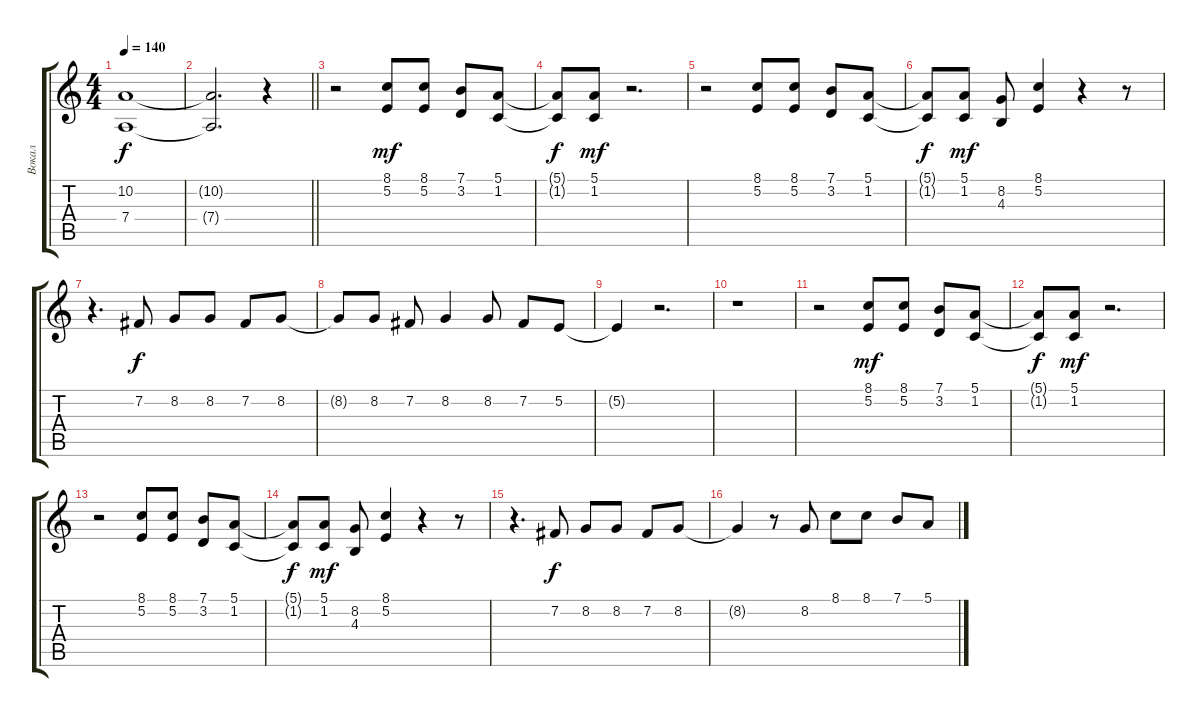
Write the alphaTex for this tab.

\track ("Вокал" "Вокал") {instrument sopranosax}
\staff {score tabs}
\tuning (E4 B3 G3 D3 A2 E2) {hide}
\ts (4 4)
\tempo 140
\clef g2
\ks c
(10.2{t} 7.4{t}).1{dy f} |
\barLineRight lightlight
(10.2{t} 7.4{t}).2{d} r.4 |
r.2 (8.1 5.2).8{dy mf} (8.1 5.2).8 (7.1 3.2).8 (5.1 1.2).8 |
(5.1{t} 1.2{t}).8{dy f} (5.1 1.2).8{dy mf} r.2{d} |
r.2 (8.1 5.2).8 (8.1 5.2).8 (7.1 3.2).8 (5.1 1.2).8 |
(5.1{t} 1.2{t}).8{dy f} (5.1 1.2).8{dy mf} (8.2 4.3).8 (8.1 5.2).4 r.4 r.8 |
r.4{d} 7.2.8{dy f} 8.2.8 8.2.8 7.2.8 8.2.8 |
8.2{t}.8 8.2.8 7.2.8 8.2.4 8.2.8 7.2.8 5.2.8 |
5.2{t}.4 r.2{d} |
r.1 |
r.2 (8.1 5.2).8{dy mf} (8.1 5.2).8 (7.1 3.2).8 (5.1 1.2).8 |
(5.1{t} 1.2{t}).8{dy f} (5.1 1.2).8{dy mf} r.2{d} |
r.2 (8.1 5.2).8 (8.1 5.2).8 (7.1 3.2).8 (5.1 1.2).8 |
(5.1{t} 1.2{t}).8{dy f} (5.1 1.2).8{dy mf} (8.2 4.3).8 (8.1 5.2).4 r.4 r.8 |
r.4{d} 7.2.8{dy f} 8.2.8 8.2.8 7.2.8 8.2.8 |
8.2{t}.4 r.8 8.2.8 8.1.8 8.1.8 7.1.8 5.1.8
